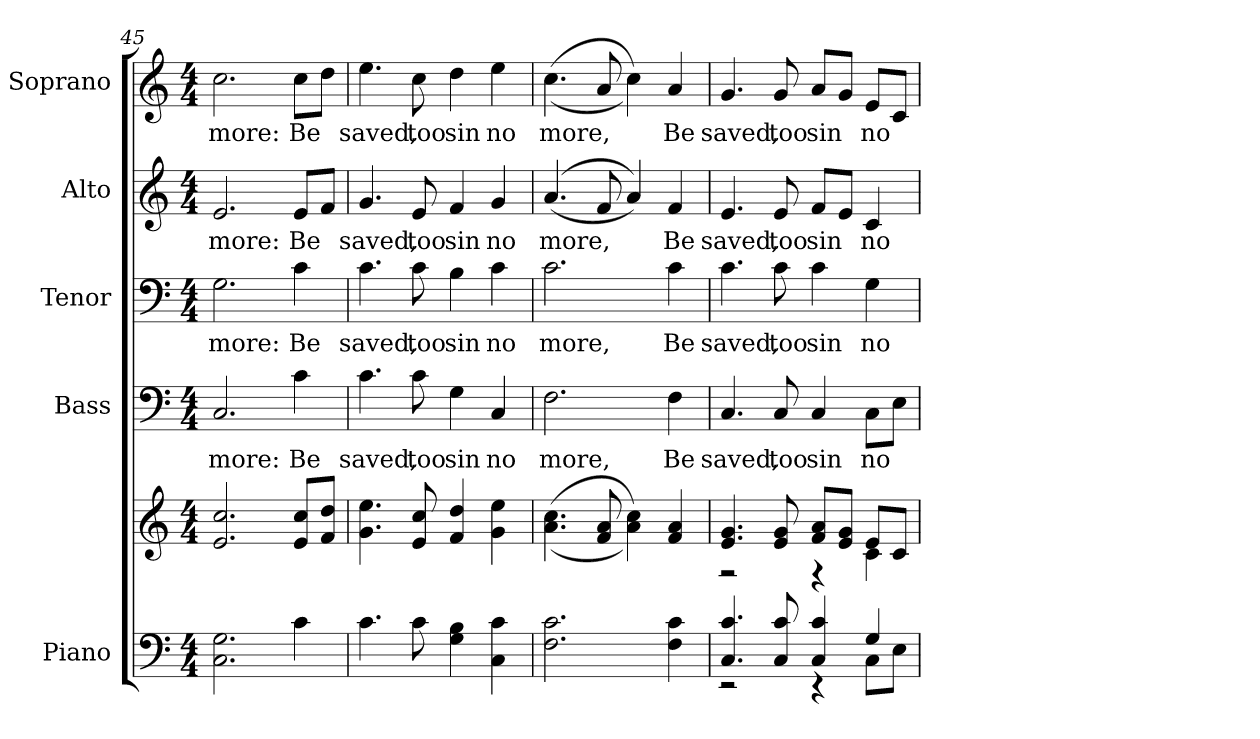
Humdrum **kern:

**kern	**kern	**kern	**text	**kern	**text	**kern	**text	**kern	**text
*part5	*part5	*part4	*part4	*part3	*part3	*part2	*part2	*part1	*part1
*staff6	*staff5	*staff4	*staff4	*staff3	*staff3	*staff2	*staff2	*staff1	*staff1
*I"Piano	*	*I"Bass	*	*I"Tenor	*	*I"Alto	*	*I"Soprano	*
*I'Pno.	*	*I'B.	*	*I'T.	*	*I'A.	*	*I'S.	*
*clefF4	*clefG2	*clefF4	*	*clefF4	*	*clefG2	*	*clefG2	*
*k[]	*k[]	*k[]	*	*k[]	*	*k[]	*	*k[]	*
*C:	*C:	*C:	*	*C:	*	*C:	*	*C:	*
*M4/4	*M4/4	*M4/4	*	*M4/4	*	*M4/4	*	*M4/4	*
=45	=45	=45	=45	=45	=45	=45	=45	=45	=45
!	!	!	!LO:LY:b:color=#000000	!	!	!	!	!	!
!	!	!	!	!	!LO:LY:b:color=#000000	!	!	!	!
!	!	!	!	!	!	!	!LO:LY:b:color=#000000	!	!
!	!	!	!	!	!	!	!	!	!LO:LY:b:color=#000000
2.Ci\ 2.Gi	2.ei/ 2.cci	2.Ci/	more:	2.Gi\	more:	2.ei/	more:	2.cci\	more:
!	!	!	!LO:LY:b:color=#000000	!	!	!	!	!	!
!	!	!	!	!	!LO:LY:b:color=#000000	!	!	!	!
!	!	!	!	!	!	!	!LO:LY:b:color=#000000	!	!
!	!	!	!	!	!	!	!	!	!LO:LY:b:color=#000000
4ci\	8ei/ 8cciL	4ci\	Be	4ci\	Be	8ei/L	Be	8cci\L	Be
.	8fi/ 8ddiJ	.	.	.	.	8fi/J	.	8ddi\J	.
=46	=46	=46	=46	=46	=46	=46	=46	=46	=46
!	!	!	!LO:LY:b:color=#000000	!	!	!	!	!	!
!	!	!	!	!	!LO:LY:b:color=#000000	!	!	!	!
!	!	!	!	!	!	!	!LO:LY:b:color=#000000	!	!
!	!	!	!	!	!	!	!	!	!LO:LY:b:color=#000000
4.ci\	4.gi\ 4.eei	4.ci\	saved,	4.ci\	saved,	4.gi/	saved,	4.eei\	saved,
!	!	!	!LO:LY:b:color=#000000	!	!	!	!	!	!
!	!	!	!	!	!LO:LY:b:color=#000000	!	!	!	!
!	!	!	!	!	!	!	!LO:LY:b:color=#000000	!	!
!	!	!	!	!	!	!	!	!	!LO:LY:b:color=#000000
8ci\	8ei/ 8cci	8ci\	too	8ci\	too	8ei/	too	8cci\	too
!	!	!	!LO:LY:b:color=#000000	!	!	!	!	!	!
!	!	!	!	!	!LO:LY:b:color=#000000	!	!	!	!
!	!	!	!	!	!	!	!LO:LY:b:color=#000000	!	!
!	!	!	!	!	!	!	!	!	!LO:LY:b:color=#000000
4Gi\ 4Bi	4fi/ 4ddi	4Gi\	sin	4Bi\	sin	4fi/	sin	4ddi\	sin
!	!	!	!LO:LY:b:color=#000000	!	!	!	!	!	!
!	!	!	!	!	!LO:LY:b:color=#000000	!	!	!	!
!	!	!	!	!	!	!	!LO:LY:b:color=#000000	!	!
!	!	!	!	!	!	!	!	!	!LO:LY:b:color=#000000
4Ci\ 4ci	4gi\ 4eei	4Ci/	no	4ci\	no	4gi/	no	4eei\	no
!!LO:PB:g=z
=47	=47	=47	=47	=47	=47	=47	=47	=47	=47
!	!	!	!LO:LY:b:color=#000000	!	!	!	!	!	!
!	!	!	!	!	!LO:LY:b:color=#000000	!	!	!	!
!	!	!	!	!	!	!	!LO:LY:b:color=#000000	!	!
!	!	!	!	!	!	!	!	!	!LO:LY:b:color=#000000
2.Fi\ 2.ci	((4.ai\ 4.cci	2.Fi\	more,	2.ci\	more,	((4.ai/	more,	((4.cci\	more,
.	8fi/ 8ai	.	.	.	.	8fi/	.	8ai/	.
.	4ai\ 4cci))	.	.	.	.	4ai/))	.	4cci\))	.
!	!	!	!LO:LY:b:color=#000000	!	!	!	!	!	!
!	!	!	!	!	!LO:LY:b:color=#000000	!	!	!	!
!	!	!	!	!	!	!	!LO:LY:b:color=#000000	!	!
!	!	!	!	!	!	!	!	!	!LO:LY:b:color=#000000
4Fi\ 4ci	4fi/ 4ai	4Fi\	Be	4ci\	Be	4fi/	Be	4ai/	Be
=48	=48	=48	=48	=48	=48	=48	=48	=48	=48
*^	*^	*	*	*	*	*	*	*	*
!	!	!	!	!	!LO:LY:b:color=#000000	!	!	!	!	!	!
!	!	!	!	!	!	!	!LO:LY:b:color=#000000	!	!	!	!
!	!	!	!	!	!	!	!	!	!LO:LY:b:color=#000000	!	!
!	!	!	!	!	!	!	!	!	!	!	!LO:LY:b:color=#000000
4.Ci/ 4.ci	2r	4.ei/ 4.gi	2r	4.Ci/	saved,	4.ci\	saved,	4.ei/	saved,	4.gi/	saved,
!	!	!	!	!	!LO:LY:b:color=#000000	!	!	!	!	!	!
!	!	!	!	!	!	!	!LO:LY:b:color=#000000	!	!	!	!
!	!	!	!	!	!	!	!	!	!LO:LY:b:color=#000000	!	!
!	!	!	!	!	!	!	!	!	!	!	!LO:LY:b:color=#000000
8Ci/ 8ci	.	8ei/ 8gi	.	8Ci/	too	8ci\	too	8ei/	too	8gi/	too
!	!	!	!	!	!LO:LY:b:color=#000000	!	!	!	!	!	!
!	!	!	!	!	!	!	!LO:LY:b:color=#000000	!	!	!	!
!	!	!	!	!	!	!	!	!	!LO:LY:b:color=#000000	!	!
!	!	!	!	!	!	!	!	!	!	!	!LO:LY:b:color=#000000
4Ci/ 4ci	4r	8fi/ 8aiL	4r	4Ci/	sin	4ci\	sin	8fi/L	sin	8ai/L	sin
.	.	8ei/ 8giJ	.	.	.	.	.	8ei/J	.	8gi/J	.
!	!	!	!	!	!LO:LY:b:color=#000000	!	!	!	!	!	!
!	!	!	!	!	!	!	!LO:LY:b:color=#000000	!	!	!	!
!	!	!	!	!	!	!	!	!	!LO:LY:b:color=#000000	!	!
!	!	!	!	!	!	!	!	!	!	!	!LO:LY:b:color=#000000
4Gi/	8Ci\L	8ei/L	4ci\	8Ci\L	no	4Gi\	no	4ci/	no	8ei/L	no
.	8Ei\J	8ci/J	.	8Ei\J	.	.	.	.	.	8ci/J	.
*v	*v	*	*	*	*	*	*	*	*	*	*
*	*v	*v	*	*	*	*	*	*	*	*
=	=	=	=	=	=	=	=	=	=
*-	*-	*-	*-	*-	*-	*-	*-	*-	*-
